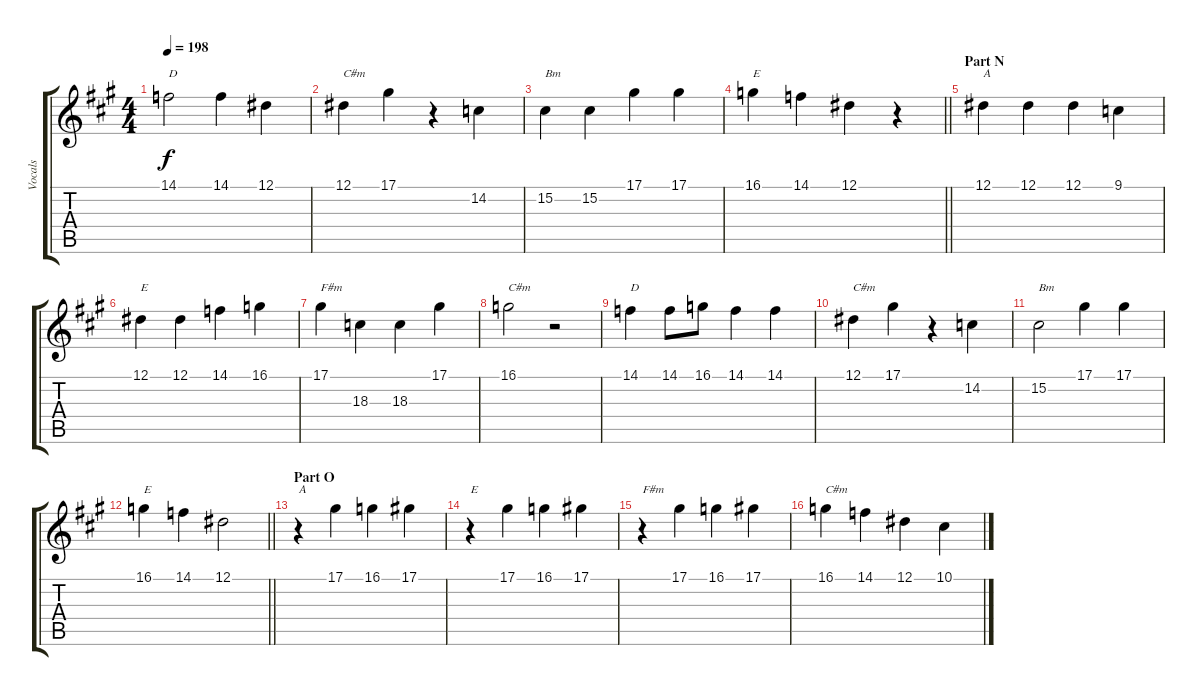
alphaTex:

\track ("Vocals" "Vocals") {instrument trumpet}
\staff {score tabs}
\tuning (Eb4 Bb3 Gb3 Db3 Ab2 Eb2) {hide}
\ts (4 4)
\tempo 198
\clef g2
\ks a
14.1.2{txt "D" dy f} 14.1.4 12.1.4 |
12.1.4{txt "C#m"} 17.1.4 r.4 14.2.4 |
15.2.4{txt "Bm"} 15.2.4 17.1.4 17.1.4 |
\barLineRight lightlight
16.1.4{txt "E"} 14.1.4 12.1.4 r.4 |
\section ("" "Part N")
12.1.4{txt "A"} 12.1.4 12.1.4 9.1.4 |
12.1.4{txt "E"} 12.1.4 14.1.4 16.1.4 |
17.1.4{txt "F#m"} 18.3.4 18.3.4 17.1.4 |
16.1.2{txt "C#m"} r.2 |
14.1.4{txt "D"} 14.1.8 16.1.8 14.1.4 14.1.4 |
12.1.4{txt "C#m"} 17.1.4 r.4 14.2.4 |
15.2.2{txt "Bm"} 17.1.4 17.1.4 |
\barLineRight lightlight
16.1.4{txt "E"} 14.1.4 12.1.2 |
\section ("" "Part O")
r.4{txt "A"} 17.1.4 16.1.4 17.1.4 |
r.4{txt "E"} 17.1.4 16.1.4 17.1.4 |
r.4{txt "F#m"} 17.1.4 16.1.4 17.1.4 |
16.1.4{txt "C#m"} 14.1.4 12.1.4 10.1.4
